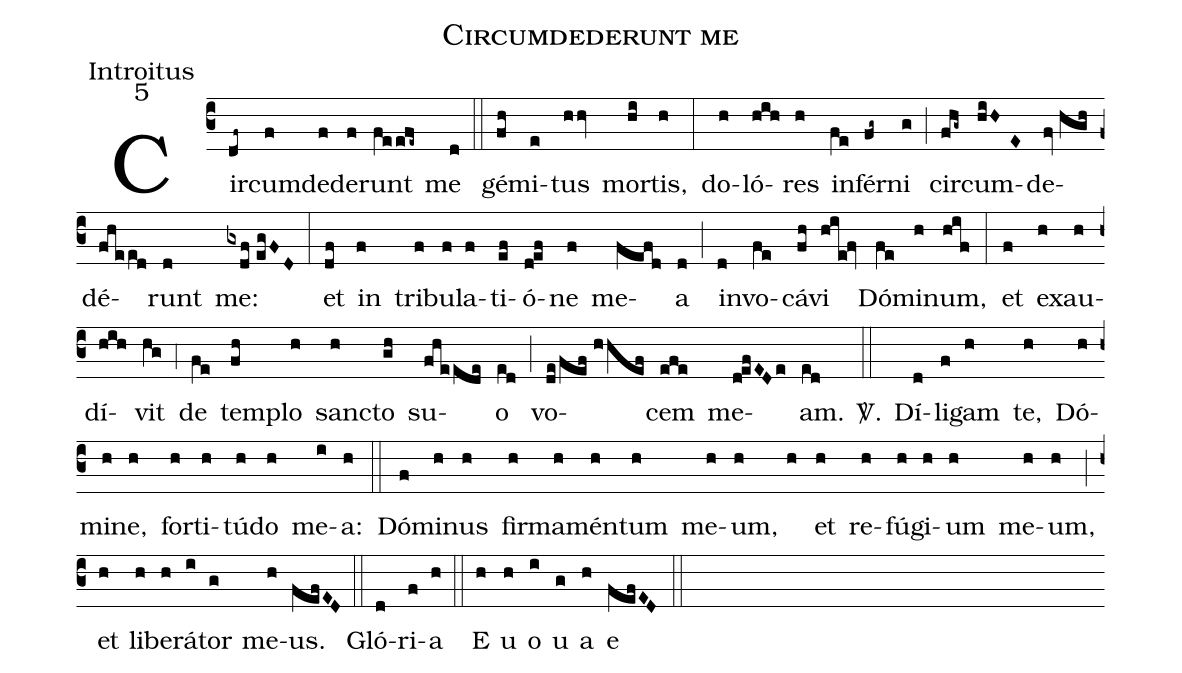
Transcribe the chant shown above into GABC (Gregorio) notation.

name:Circumdederunt me;
office-part:Introitus;
mode:5;
%%
(c3) Cir(df~)cum(f)de(f)de(f)runt(feefe~) me(d) (::) gé(fh)mi(e)tus(hhv) mor(hi)tis,(h) (:) do(h)ló(hih)res(h) in(fe)fér(fg~)ni(g) (;) cir(fhg~)cum(hiHE)de(fv//hgh)dé(fheed)runt(d) me:(gxdf//egFD) (:) et(df) in(f) tri(f)bu(f)la(f)ti(ef)ó(d!ef)ne(f) me(fefd)a(d) (;) in(d)vo(fe)cá(fh)vi(hie!fv) Dó(fe)mi(h)num,(hif) (:) et(f) ex(h)au(h)dí(hih)vit(hg) (;4) de(fe) tem(fh)plo(h) san(h)cto(gh) su(fheede)o(ed) (;) vo(de/fef//hhef)cem(efe) me(d!efEDe)am.(ed) <sp>V/</sp>.(::) Dí(d)li(f)gam(h) te,(h) Dó(h)mi(h)ne,(h) for(h)ti(h)tú(h)do(h) me(i)a:(h) (::) Dó(f)mi(h)nus(h) fir(h)ma(h)mén(h)tum(h) me(h)um,(h) (h) et(h) re(h)fú(h)gi(h)um(h) me(h)um,(h) (;) et(h) li(h)be(h)rá(i)tor(g) me(h)us.(fefED) (::) Gló(d)ri(f)a(h) (::) E(h) u(h) o(i) u(g) a(h) e(fefED) (::)
